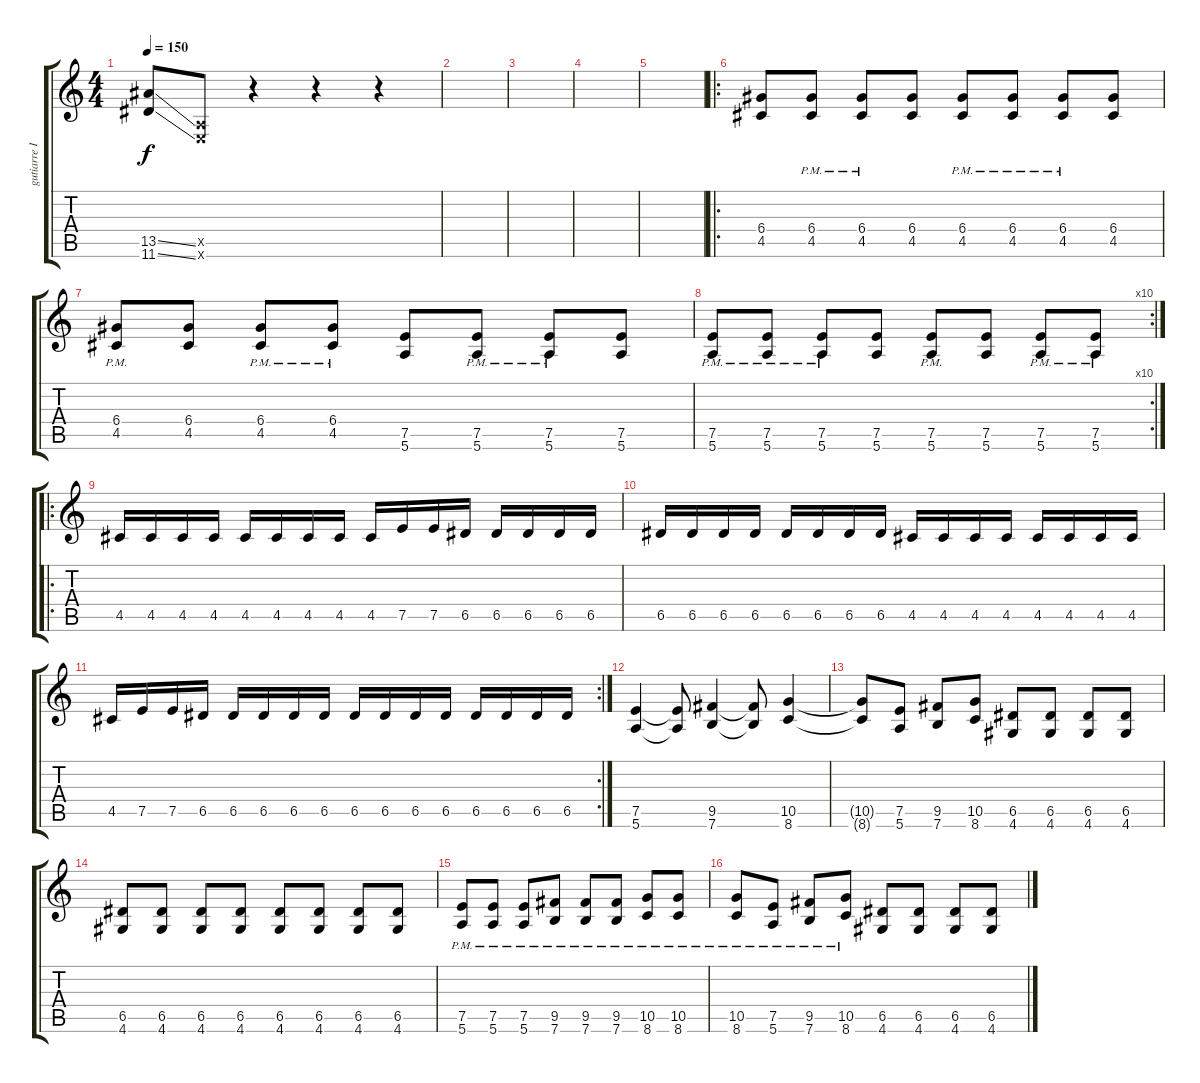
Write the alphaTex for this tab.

\track ("gutiarre II" "gutiarre I") {instrument distortionguitar}
\staff {score tabs}
\tuning (E4 B3 G3 D3 A2 E2) {hide}
\ts (4 4)
\tempo 150
\clef g2
\ks c
(13.5{ss} 11.6{ss}).8{dy f} (0.5{x} 0.6{x}).8 r.4 r.4 r.4 |
|
|
|
|
\ro
(6.4 4.5).8 (6.4{pm} 4.5{pm}).8 (6.4{pm} 4.5{pm}).8 (6.4 4.5).8 (6.4{pm} 4.5{pm}).8 (6.4{pm} 4.5{pm}).8 (6.4{pm} 4.5{pm}).8 (6.4 4.5).8 |
(6.4{pm} 4.5{pm}).8 (6.4 4.5).8 (6.4{pm} 4.5{pm}).8 (6.4{pm} 4.5{pm}).8 (7.5 5.6).8 (7.5{pm} 5.6{pm}).8 (7.5{pm} 5.6{pm}).8 (7.5 5.6).8 |
\rc 10
(7.5{pm} 5.6{pm}).8 (7.5{pm} 5.6{pm}).8 (7.5{pm} 5.6{pm}).8 (7.5 5.6).8 (7.5{pm} 5.6{pm}).8 (7.5 5.6).8 (7.5{pm} 5.6{pm}).8 (7.5{pm} 5.6{pm}).8 |
\ro
4.5.16 4.5.16 4.5.16 4.5.16 4.5.16 4.5.16 4.5.16 4.5.16 4.5.16 7.5.16 7.5.16 6.5.16 6.5.16 6.5.16 6.5.16 6.5.16 |
6.5.16 6.5.16 6.5.16 6.5.16 6.5.16 6.5.16 6.5.16 6.5.16 4.5.16 4.5.16 4.5.16 4.5.16 4.5.16 4.5.16 4.5.16 4.5.16 |
\rc 2
4.5.16 7.5.16 7.5.16 6.5.16 6.5.16 6.5.16 6.5.16 6.5.16 6.5.16 6.5.16 6.5.16 6.5.16 6.5.16 6.5.16 6.5.16 6.5.16 |
(7.5 5.6).4 (7.5{t} 5.6{t}).8 (9.5 7.6).4 (9.5{t} 7.6{t}).8 (10.5 8.6).4 |
(10.5{t} 8.6{t}).8 (7.5 5.6).8 (9.5 7.6).8 (10.5 8.6).8 (6.5 4.6).8 (6.5 4.6).8 (6.5 4.6).8 (6.5 4.6).8 |
(6.5 4.6).8 (6.5 4.6).8 (6.5 4.6).8 (6.5 4.6).8 (6.5 4.6).8 (6.5 4.6).8 (6.5 4.6).8 (6.5 4.6).8 |
(7.5{pm} 5.6{pm}).8 (7.5{pm} 5.6{pm}).8 (7.5{pm} 5.6{pm}).8 (9.5{pm} 7.6{pm}).8 (9.5{pm} 7.6{pm}).8 (9.5{pm} 7.6{pm}).8 (10.5{pm} 8.6{pm}).8 (10.5{pm} 8.6{pm}).8 |
(10.5{pm} 8.6{pm}).8 (7.5{pm} 5.6{pm}).8 (9.5{pm} 7.6{pm}).8 (10.5{pm} 8.6{pm}).8 (6.5 4.6).8 (6.5 4.6).8 (6.5 4.6).8 (6.5 4.6).8
